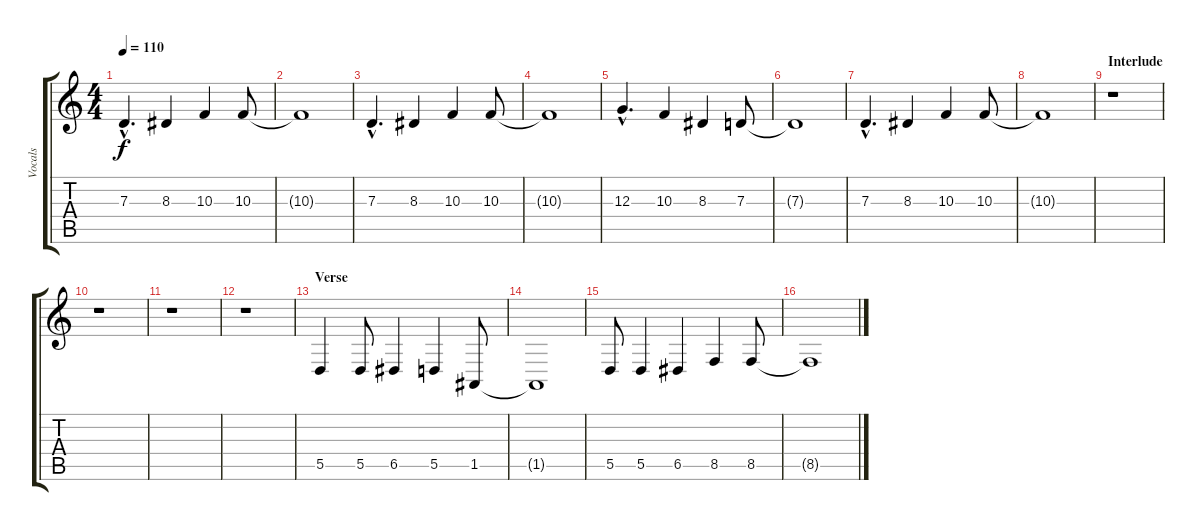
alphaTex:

\track ("Vocals" "Vocals") {instrument altosax}
\staff {score tabs}
\tuning (E4 B3 G3 D3 A2 E2) {hide}
\ts (4 4)
\tempo 110
\clef g2
\ks c
7.3{hac}.4{d dy f} 8.3.4 10.3.4 10.3.8 |
10.3{t}.1 |
7.3{hac}.4{d} 8.3.4 10.3.4 10.3.8 |
10.3{t}.1 |
12.3{hac}.4{d} 10.3.4 8.3.4 7.3.8 |
7.3{t}.1 |
7.3{hac}.4{d} 8.3.4 10.3.4 10.3.8 |
10.3{t}.1 |
\section ("" "Interlude")
r.1 |
r.1 |
r.1 |
r.1 |
\section ("" "Verse")
5.5.4 5.5.8 6.5.4 5.5.4 1.5.8 |
1.5{t}.1 |
5.5.8 5.5.4 6.5.4 8.5.4 8.5.8 |
8.5{t}.1
